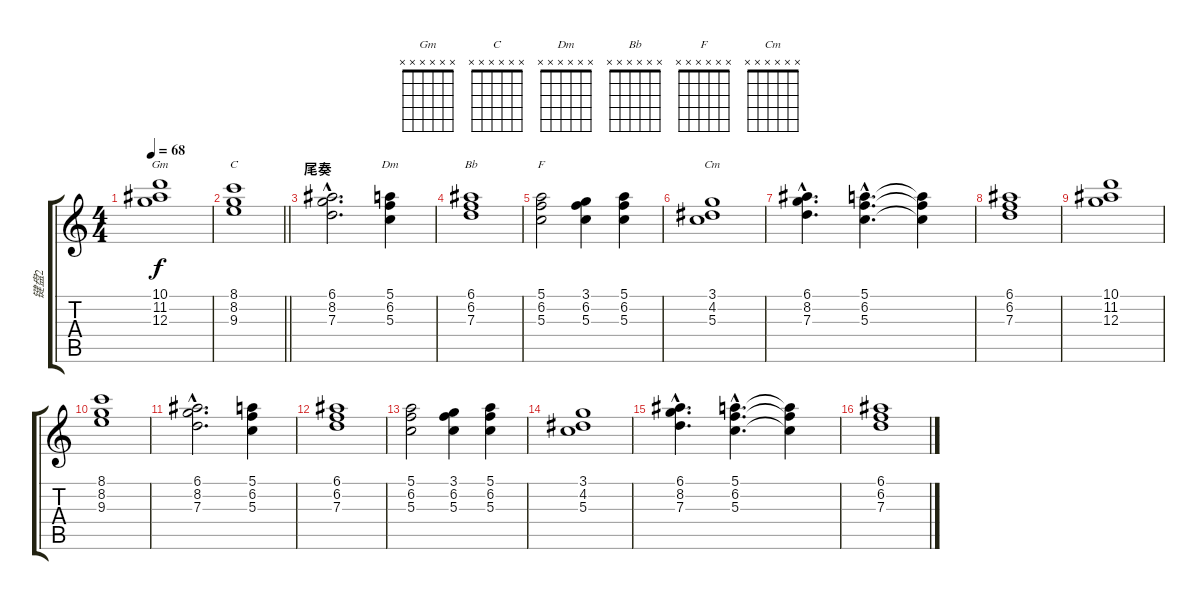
\track ("键盘2" "键盘2") {instrument stringensemble1}
\staff {score tabs}
\tuning (E5 B4 G4 D4 A3 E3) {hide}
\chord ("Gm" x x x x x x)
\chord ("C" x x x x x x)
\chord ("Dm" x x x x x x)
\chord ("Bb" x x x x x x)
\chord ("F" x x x x x x)
\chord ("Cm" x x x x x x)
\ts (4 4)
\tempo 68
\clef g2
\ks c
(10.1 11.2 12.3).1{ch "Gm" dy f} |
\barLineRight lightlight
(8.1 8.2 9.3).1{ch "C"} |
\section ("" "尾奏")
(6.1{hac} 8.2{hac} 7.3{hac}).2{d} (5.1 6.2 5.3).4{ch "Dm"} |
(6.1 6.2 7.3).1{ch "Bb"} |
(5.1 6.2 5.3).2{ch "F"} (3.1 6.2 5.3).4 (5.1 6.2 5.3).4 |
(3.1 4.2 5.3).1{ch "Cm"} |
(6.1{hac} 8.2{hac} 7.3{hac}).4{d} (5.1{hac} 6.2{hac} 5.3{hac}).4{d} (5.1{t} 6.2{t} 5.3{t}).4 |
(6.1 6.2 7.3).1 |
(10.1 11.2 12.3).1 |
(8.1 8.2 9.3).1 |
(6.1{hac} 8.2{hac} 7.3{hac}).2{d} (5.1 6.2 5.3).4 |
(6.1 6.2 7.3).1 |
(5.1 6.2 5.3).2 (3.1 6.2 5.3).4 (5.1 6.2 5.3).4 |
(3.1 4.2 5.3).1 |
(6.1{hac} 8.2{hac} 7.3{hac}).4{d} (5.1{hac} 6.2{hac} 5.3{hac}).4{d} (5.1{t} 6.2{t} 5.3{t}).4 |
(6.1 6.2 7.3).1
